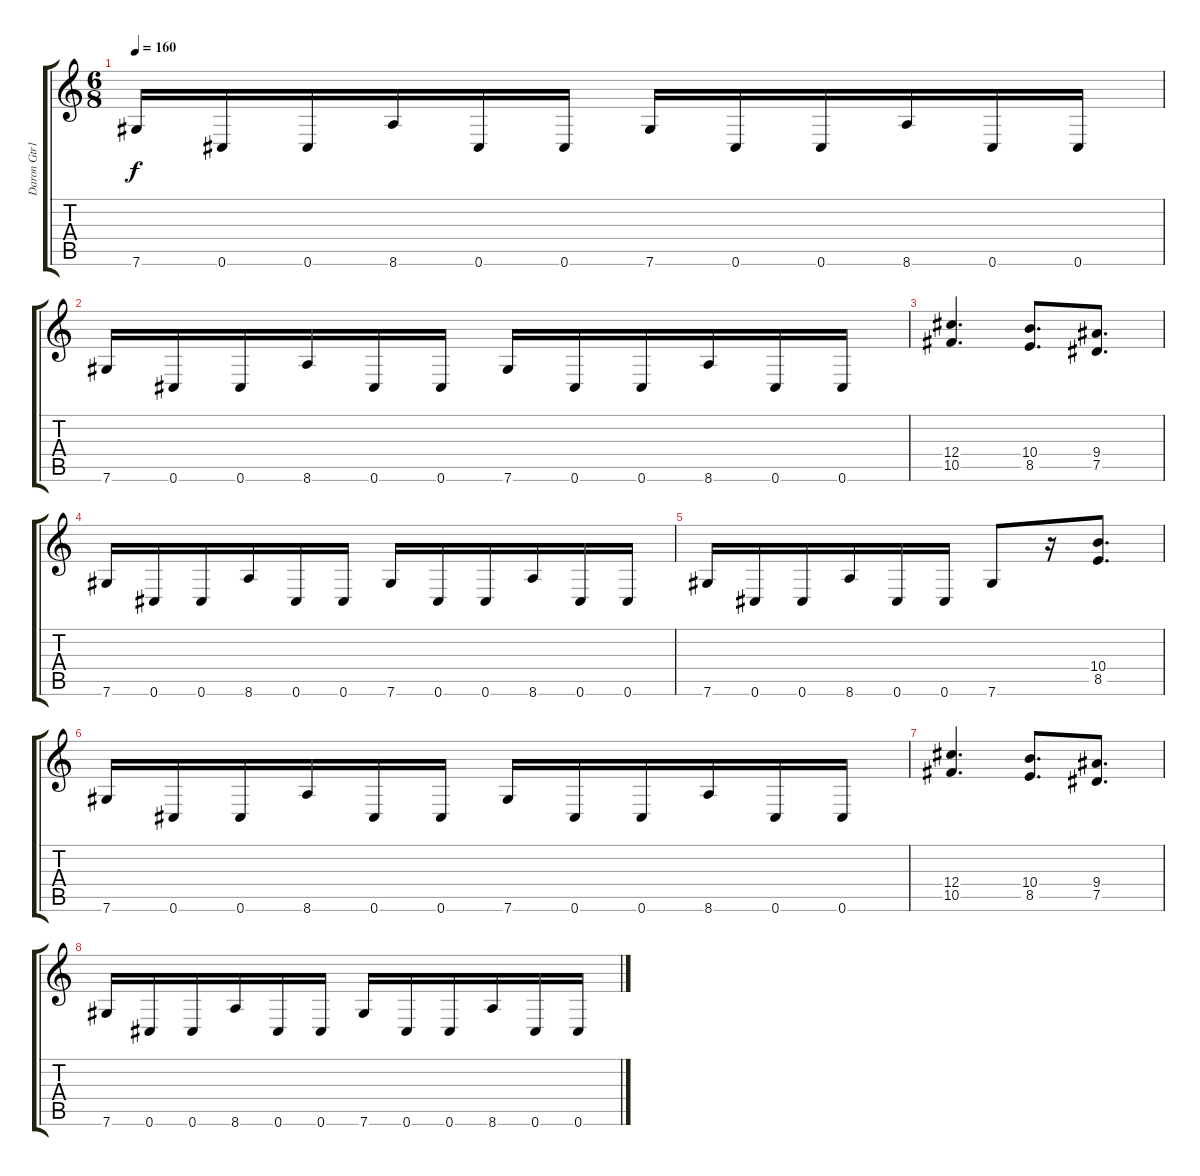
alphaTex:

\track ("Daron Gtr1" "Daron Gtr1") {instrument distortionguitar}
\staff {score tabs}
\tuning (Eb4 Bb3 Gb3 Db3 Ab2 Db2) {hide}
\ts (6 8)
\tempo 160
\clef g2
\ks c
7.6.16{dy f} 0.6.16 0.6.16 8.6.16 0.6.16 0.6.16 7.6.16 0.6.16 0.6.16 8.6.16 0.6.16 0.6.16 |
7.6.16 0.6.16 0.6.16 8.6.16 0.6.16 0.6.16 7.6.16 0.6.16 0.6.16 8.6.16 0.6.16 0.6.16 |
(12.4 10.5).4{d} (10.4 8.5).8{d} (9.4 7.5).8{d} |
7.6.16 0.6.16 0.6.16 8.6.16 0.6.16 0.6.16 7.6.16 0.6.16 0.6.16 8.6.16 0.6.16 0.6.16 |
7.6.16 0.6.16 0.6.16 8.6.16 0.6.16 0.6.16 7.6.8 r.16 (10.4 8.5).8{d} |
7.6.16 0.6.16 0.6.16 8.6.16 0.6.16 0.6.16 7.6.16 0.6.16 0.6.16 8.6.16 0.6.16 0.6.16 |
(12.4 10.5).4{d} (10.4 8.5).8{d} (9.4 7.5).8{d} |
7.6.16 0.6.16 0.6.16 8.6.16 0.6.16 0.6.16 7.6.16 0.6.16 0.6.16 8.6.16 0.6.16 0.6.16
